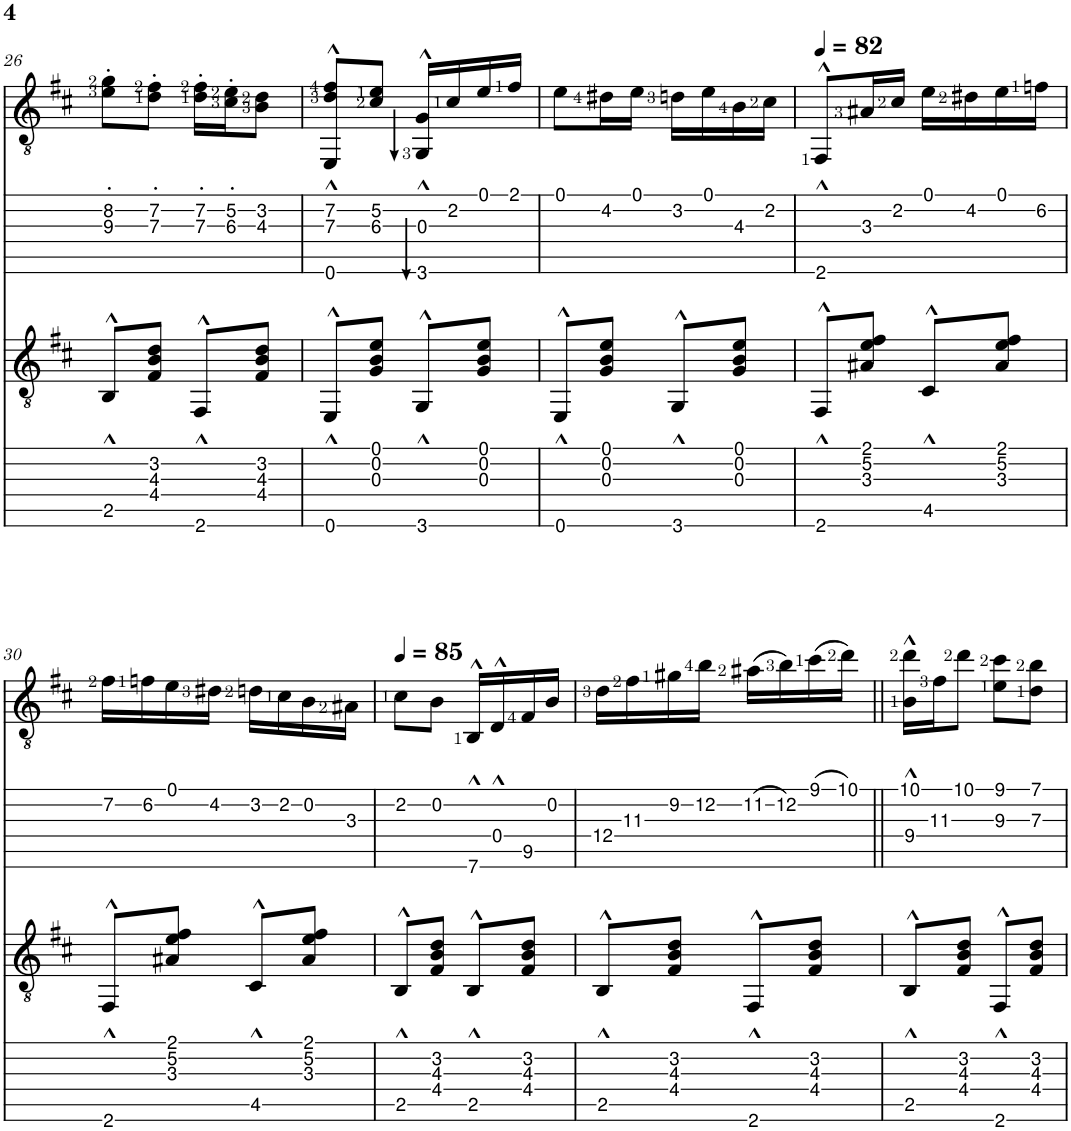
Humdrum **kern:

**kern	**kern	**kern	**kern
*part2	*part2	*part1	*part1
*staff4	*staff3	*staff2	*staff1
*I"Classical Guitar	*	*I"Classical Guitar	*
!!LO:PB:g=z
*	*clefGv2	*	*clefGv2
*k[f#c#]	*k[f#c#]	*k[f#c#]	*k[f#c#]
*	*	*b:	*b:
*M2/4	*M2/4	*M2/4	*M2/4
=26	=26	=26	=26
8BB^^L	8BB^^/L	8e'\ 8g'\L	8e\' 8g\'L
8F#\ 8B\ 8d\J	8F#/ 8B/ 8d/J	8d'\ 8f#'\J	8d\' 8f#\'J
8FF#^^L	8FF#^^/L	16d'\ 16f#'\LL	16d\' 16f#\'LL
.	.	16c#'\ 16e'\J	16c#\' 16e\'J
8F#\ 8B\ 8d\J	8F#/ 8B/ 8d/J	8B\ 8d\J	8B\ 8d\J
=27	=27	=27	=27
8EE^^L	8EE^^/L	8EE^^\ 8d^^\ 8f#^^\L	8EE/^^ 8d/^^ 8f#/^^L
8G\ 8B\ 8e\J	8G/ 8B/ 8e/J	8c#\ 8e\J	8c#/ 8e/J
8GG^^L	8GG^^/L	16GG^^\ 16G^^\LL	16GG/^^ 16G/^^LL
.	.	16c#J	16c#/
8G\ 8B\ 8e\J	8G/ 8B/ 8e/J	16eL	16e/
.	.	16f#JJ	16f#/JJ
=28	=28	=28	=28
8EE^^L	8EE^^/L	8eL	8e\L
8G\ 8B\ 8e\J	8G/ 8B/ 8e/J	16d#XL	16d#X\L
.	.	16eJJ	16e\JJ
8GG^^L	8GG^^/L	16dnLL	16dn\LL
.	.	16eJ	16e\
8G\ 8B\ 8e\J	8G/ 8B/ 8e/J	16BL	16B\
.	.	16c#JJ	16c#\JJ
=29	=29	=29	=29
*	*	*	*MM82
8FF#^^L	8FF#^^/L	8FF#^^L	8FF#^^/L
8A#X\ 8e\ 8f#\J	8A#X/ 8e/ 8f#/J	16A#XL	16A#X/L
.	.	16c#JJ	16c#/JJ
8C#^^L	8C#^^/L	16eLL	16e\LL
.	.	16d#XJ	16d#X\
8A#\ 8e\ 8f#\J	8A#/ 8e/ 8f#/J	16eL	16e\
.	.	16fnJJ	16fn\JJ
!!LO:LB:g=z
=30	=30	=30	=30
8FF#^^L	8FF#^^/L	16f#LL	16f#\LL
.	.	16fnJ	16fn\
8A#X\ 8e\ 8f#\J	8A#X/ 8e/ 8f#/J	16eL	16e\
.	.	16d#XJJ	16d#X\JJ
8C#^^L	8C#^^/L	16dnLL	16dn\LL
.	.	16c#J	16c#\
8A#\ 8e\ 8f#\J	8A#/ 8e/ 8f#/J	16BL	16B\
.	.	16A#XJJ	16A#X\JJ
=31	=31	=31	=31
*	*	*	*MM85
8BB^^L	8BB^^/L	8c#L	8c#\L
8F#\ 8B\ 8d\J	8F#/ 8B/ 8d/J	8BJ	8B\J
8BB^^L	8BB^^/L	16BB^^LL	16BB^^/LL
.	.	16D^^J	16D^^/
8F#\ 8B\ 8d\J	8F#/ 8B/ 8d/J	16F#L	16F#/
.	.	16BJJ	16B/JJ
=32	=32	=32	=32
8BB^^L	8BB^^/L	16dLL	16d\LL
.	.	16f#J	16f#\
8F#\ 8B\ 8d\J	8F#/ 8B/ 8d/J	16g#XL	16g#X\
.	.	16bJJ	16b\JJ
8FF#^^L	8FF#^^/L	16a#XLL	(16a#X\LL
.	.	16bJ	16b\)
8F#\ 8B\ 8d\J	8F#/ 8B/ 8d/J	16cc#L	(16cc#\
.	.	16ddJJ	16dd\JJ)
=33||	=33||	=33||	=33||
8BB^^L	8BB^^/L	16B^^\ 16dd^^\LL	16B\^^ 16dd\^^LL
.	.	16f#J	16f#\J
8F#\ 8B\ 8d\J	8F#/ 8B/ 8d/J	8ddJ	8dd\J
8FF#^^L	8FF#^^/L	8e\ 8cc#\L	8e\ 8cc#\L
8F#\ 8B\ 8d\J	8F#/ 8B/ 8d/J	8d\ 8b\J	8d\ 8b\J
=	=	=	=
*-	*-	*-	*-
